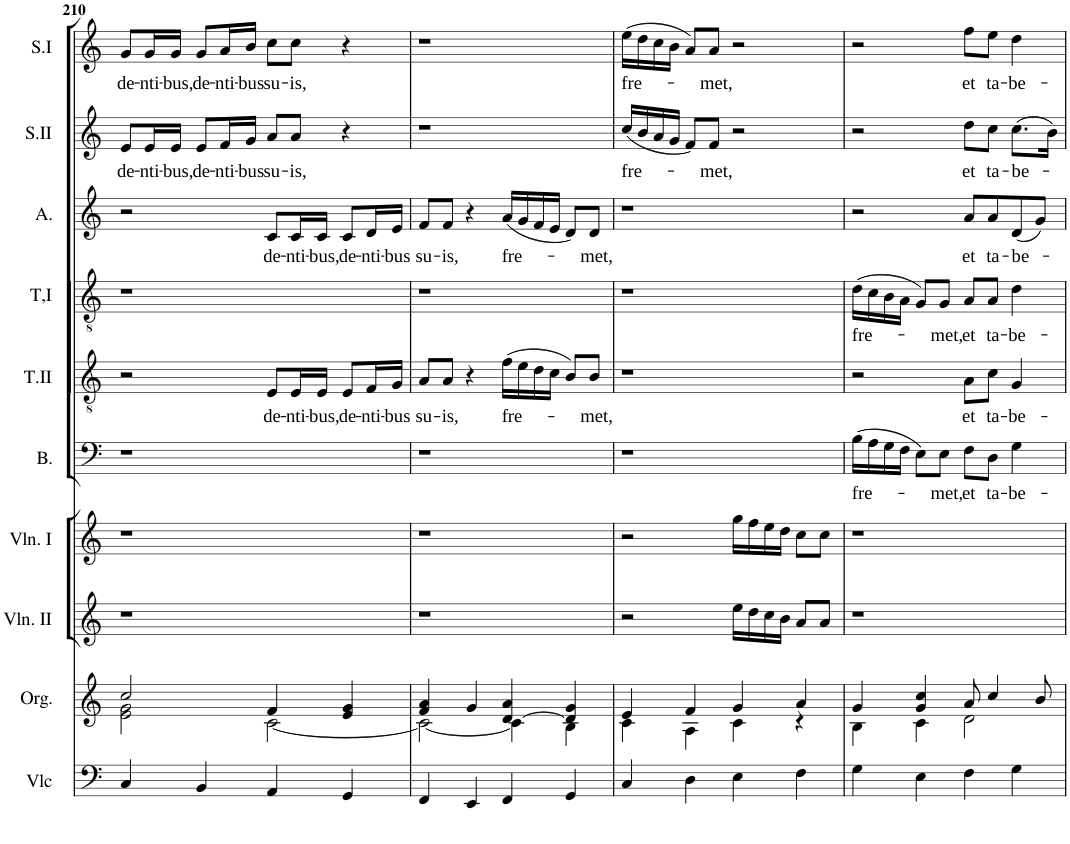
**kern	**kern	**kern	**kern	**kern	**text	**kern	**text	**kern	**text	**kern	**text	**kern	**text	**kern	**text
*part10	*part9	*part8	*part7	*part6	*part6	*part5	*part5	*part4	*part4	*part3	*part3	*part2	*part2	*part1	*part1
*staff10	*staff9	*staff8	*staff7	*staff6	*staff6	*staff5	*staff5	*staff4	*staff4	*staff3	*staff3	*staff2	*staff2	*staff1	*staff1
*I"Violoncelle	*I"Orgue	*I"Violin II	*I"Violin I	*I"Bass	*	*I"Tenor II	*	*I"Tenor I	*	*I"Alto	*	*I"Soprano II	*	*I"Soprano I	*
*I'Vlc	*I'Org.	*I'Vln. II	*I'Vln. I	*I'B.	*	*I'T.II	*	*I'T,I	*	*I'A.	*	*I'S.II	*	*I'S.I	*
!!LO:PB:g=z
*clefF4	*clefG2	*clefG2	*clefG2	*clefF4	*	*clefGv2	*	*clefGv2	*	*clefG2	*	*clefG2	*	*clefG2	*
*	*	*	*	*	*	*Trd7c12	*	*Trd7c12	*	*	*	*	*	*	*
*k[]	*k[]	*k[]	*k[]	*k[]	*	*k[]	*	*k[]	*	*k[]	*	*k[]	*	*k[]	*
*M4/4	*M4/4	*M4/4	*M4/4	*M4/4	*	*M4/4	*	*M4/4	*	*M4/4	*	*M4/4	*	*M4/4	*
=210	=210	=210	=210	=210	=210	=210	=210	=210	=210	=210	=210	=210	=210	=210	=210
*	*^	*	*	*	*	*	*	*	*	*	*	*	*	*	*
!	!	!	!	!	!	!	!	!	!	!	!	!	!	!LO:LY:b	!	!LO:LY:b
4C/	2cc/	2e\ 2g\	1r	1r	1r	.	2r	.	1r	.	2r	.	8e/L	de-	8g/L	de-
!	!	!	!	!	!	!	!	!	!	!	!	!	!	!LO:LY:b	!	!LO:LY:b
.	.	.	.	.	.	.	.	.	.	.	.	.	16e/L	-nti-	16g/L	-nti-
!	!	!	!	!	!	!	!	!	!	!	!	!	!	!LO:LY:b	!	!LO:LY:b
.	.	.	.	.	.	.	.	.	.	.	.	.	16e/JJ	-bus,	16g/JJ	-bus,
!	!	!	!	!	!	!	!	!	!	!	!	!	!	!LO:LY:b	!	!LO:LY:b
4BB/	.	.	.	.	.	.	.	.	.	.	.	.	8e/L	de-	8g/L	de-
!	!	!	!	!	!	!	!	!	!	!	!	!	!	!LO:LY:b	!	!LO:LY:b
.	.	.	.	.	.	.	.	.	.	.	.	.	16f/L	-nti-	16a/L	-nti-
!	!	!	!	!	!	!	!	!	!	!	!	!	!	!LO:LY:b	!	!LO:LY:b
.	.	.	.	.	.	.	.	.	.	.	.	.	16g/JJ	-bus	16b/JJ	-bus
!	!	!	!	!	!	!	!	!LO:LY:b	!	!	!	!LO:LY:b	!	!LO:LY:b	!	!LO:LY:b
4AA/	4f/	[2c\	.	.	.	.	8E/L	de-	.	.	8c/L	de-	8a/L	su-	8cc\L	su-
!	!	!	!	!	!	!	!	!LO:LY:b	!	!	!	!LO:LY:b	!	!LO:LY:b	!	!LO:LY:b
.	.	.	.	.	.	.	16E/L	-nti-	.	.	16c/L	-nti-	8a/J	-is,	8cc\J	-is,
!	!	!	!	!	!	!	!	!LO:LY:b	!	!	!	!LO:LY:b	!	!	!	!
.	.	.	.	.	.	.	16E/JJ	-bus,	.	.	16c/JJ	-bus,	.	.	.	.
!	!	!	!	!	!	!	!	!LO:LY:b	!	!	!	!LO:LY:b	!	!	!	!
4GG/	4e/ 4g/	.	.	.	.	.	8E/L	de-	.	.	8c/L	de-	4r	.	4r	.
!	!	!	!	!	!	!	!	!LO:LY:b	!	!	!	!LO:LY:b	!	!	!	!
.	.	.	.	.	.	.	16F/L	-nti-	.	.	16d/L	-nti-	.	.	.	.
!	!	!	!	!	!	!	!	!LO:LY:b	!	!	!	!LO:LY:b	!	!	!	!
.	.	.	.	.	.	.	16G/JJ	-bus	.	.	16e/JJ	-bus	.	.	.	.
=211	=211	=211	=211	=211	=211	=211	=211	=211	=211	=211	=211	=211	=211	=211	=211	=211
!	!	!	!	!	!	!	!	!LO:LY:b	!	!	!	!LO:LY:b	!	!	!	!
4FF/	4f/ 4a/	2c\_	1r	1r	1r	.	8A/L	su-	1r	.	8f/L	su-	1r	.	1r	.
!	!	!	!	!	!	!	!	!LO:LY:b	!	!	!	!LO:LY:b	!	!	!	!
.	.	.	.	.	.	.	8A/J	-is,	.	.	8f/J	-is,	.	.	.	.
4EE/	4g/	.	.	.	.	.	4r	.	.	.	4r	.	.	.	.	.
!	!	!	!	!	!	!	!	!LO:LY:b	!	!	!	!LO:LY:b	!	!	!	!
4FF/	[4d/ 4a/	4c\]	.	.	.	.	(16f\LL	fre-	.	.	(16a/LL	fre-	.	.	.	.
.	.	.	.	.	.	.	16e\	.	.	.	16g/	.	.	.	.	.
.	.	.	.	.	.	.	16d\	.	.	.	16f/	.	.	.	.	.
.	.	.	.	.	.	.	16c\JJ	.	.	.	16e/JJ	.	.	.	.	.
4GG/	4d/] 4g/	4B\	.	.	.	.	8B/L)	.	.	.	8d/L)	.	.	.	.	.
!	!	!	!	!	!	!	!	!LO:LY:b	!	!	!	!LO:LY:b	!	!	!	!
.	.	.	.	.	.	.	8B/J	-met,	.	.	8d/J	-met,	.	.	.	.
=212	=212	=212	=212	=212	=212	=212	=212	=212	=212	=212	=212	=212	=212	=212	=212	=212
!	!	!	!	!	!	!	!	!	!	!	!	!	!	!LO:LY:b	!	!LO:LY:b
4C/	4e/	4c\	2r	2r	1r	.	1r	.	1r	.	1r	.	(16cc/LL	fre-	(16ee\LL	fre-
.	.	.	.	.	.	.	.	.	.	.	.	.	16b/	.	16dd\	.
.	.	.	.	.	.	.	.	.	.	.	.	.	16a/	.	16cc\	.
.	.	.	.	.	.	.	.	.	.	.	.	.	16g/JJ	.	16b\JJ	.
4D\	4f/	4A\	.	.	.	.	.	.	.	.	.	.	8f/L)	.	8a/L)	.
!	!	!	!	!	!	!	!	!	!	!	!	!	!	!LO:LY:b	!	!LO:LY:b
.	.	.	.	.	.	.	.	.	.	.	.	.	8f/J	-met,	8a/J	-met,
4E\	4g/	4c\	16ee\LL	16gg\LL	.	.	.	.	.	.	.	.	2r	.	2r	.
.	.	.	16dd\	16ff\	.	.	.	.	.	.	.	.	.	.	.	.
.	.	.	16cc\	16ee\	.	.	.	.	.	.	.	.	.	.	.	.
.	.	.	16b\JJ	16dd\JJ	.	.	.	.	.	.	.	.	.	.	.	.
4F\	4a/	4r	8a/L	8cc\L	.	.	.	.	.	.	.	.	.	.	.	.
.	.	.	8a/J	8cc\J	.	.	.	.	.	.	.	.	.	.	.	.
=213	=213	=213	=213	=213	=213	=213	=213	=213	=213	=213	=213	=213	=213	=213	=213	=213
!	!	!	!	!	!	!LO:LY:b	!	!	!	!LO:LY:b	!	!	!	!	!	!
4G\	4g/	4B\	1r	1r	(16B\LL	fre-	2r	.	(16d\LL	fre-	2r	.	2r	.	2r	.
.	.	.	.	.	16A\	.	.	.	16c\	.	.	.	.	.	.	.
.	.	.	.	.	16G\	.	.	.	16B\	.	.	.	.	.	.	.
.	.	.	.	.	16F\JJ	.	.	.	16A\JJ	.	.	.	.	.	.	.
4E\	4g/ 4cc/	4c\	.	.	8E\L)	.	.	.	8G/L)	.	.	.	.	.	.	.
!	!	!	!	!	!	!LO:LY:b	!	!	!	!LO:LY:b	!	!	!	!	!	!
.	.	.	.	.	8E\J	-met,	.	.	8G/J	-met,	.	.	.	.	.	.
!	!	!	!	!	!	!LO:LY:b	!	!LO:LY:b	!	!LO:LY:b	!	!LO:LY:b	!	!LO:LY:b	!	!LO:LY:b
4F\	8a/	2d\	.	.	8F\L	et	8A\L	et	8A/L	et	8a/L	et	8dd\L	et	8ff\L	et
!	!	!	!	!	!	!LO:LY:b	!	!LO:LY:b	!	!LO:LY:b	!	!LO:LY:b	!	!LO:LY:b	!	!LO:LY:b
.	4cc/	.	.	.	8D\J	ta-	8c\J	ta-	8A/J	ta-	8a/	ta-	8cc\J	ta-	8ee\J	ta-
!	!	!	!	!	!	!LO:LY:b	!	!LO:LY:b	!	!LO:LY:b	!	!LO:LY:b	!	!LO:LY:b	!	!LO:LY:b
4G\	.	.	.	.	4G\	-be-	4G/	-be-	4d\	-be-	(8d/	-be-	(8.cc\L	-be-	4dd\	-be-
.	8b/	.	.	.	.	.	.	.	.	.	8g/J)	.	.	.	.	.
.	.	.	.	.	.	.	.	.	.	.	.	.	16b\Jk)	.	.	.
*	*v	*v	*	*	*	*	*	*	*	*	*	*	*	*	*	*
=	=	=	=	=	=	=	=	=	=	=	=	=	=	=	=
*-	*-	*-	*-	*-	*-	*-	*-	*-	*-	*-	*-	*-	*-	*-	*-
